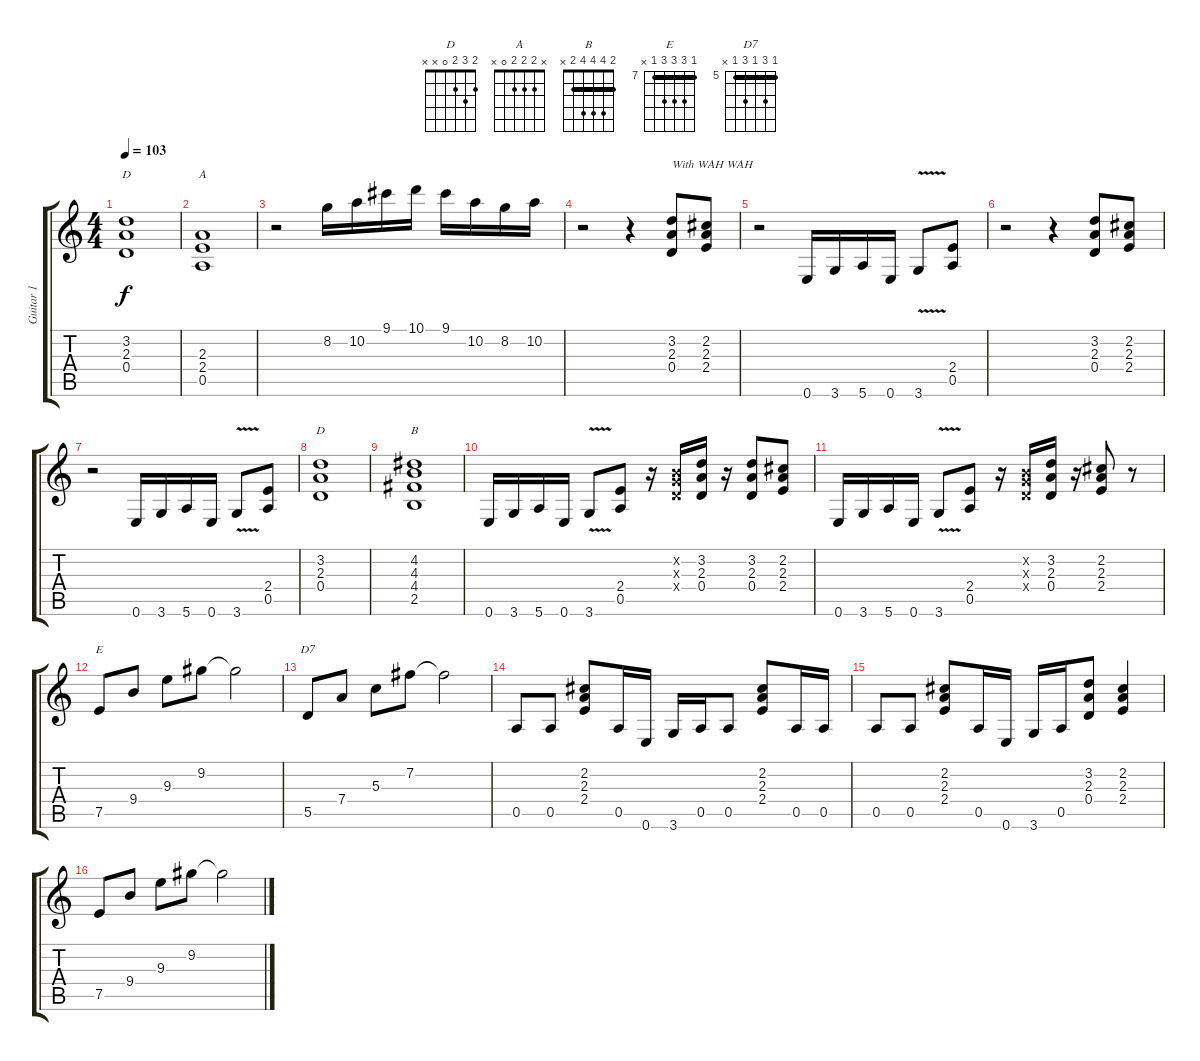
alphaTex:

\track ("Guitar 1" "Guitar 1") {instrument overdrivenguitar}
\staff {score tabs}
\tuning (E4 B3 G3 D3 A2 E2) {hide}
\chord ("D" x 3 2 0 x x)
\chord ("A" x 2 2 2 0 x)
\chord ("D" 2 3 2 0 x x)
\chord ("B" 2 4 4 4 2 x) {barre 2}
\chord ("E" 7 9 9 9 7 x) {firstfret 7 barre 7}
\chord ("D7" 5 7 5 7 5 x) {firstfret 5 barre 5}
\ts (4 4)
\tempo 103
\clef g2
\ks c
(3.2 2.3 0.4).1{ch "D" dy f} |
(2.3 2.4 0.5).1{ch "A"} |
r.2 8.2.16 10.2.16 9.1.16 10.1.16 9.1.16 10.2.16 8.2.16 10.2.16 |
r.2 r.4 (3.2 2.3 0.4).8{txt "With WAH WAH" instrument electricguitarjazz} (2.2 2.3 2.4).8 |
r.2 0.6.16 3.6.16 5.6.16 0.6.16 3.6{v}.8 (2.4 0.5).8 |
r.2 r.4 (3.2 2.3 0.4).8 (2.2 2.3 2.4).8 |
r.2 0.6.16 3.6.16 5.6.16 0.6.16 3.6{v}.8 (2.4 0.5).8 |
(3.2 2.3 0.4).1{ch "D" instrument overdrivenguitar} |
(4.2 4.3 4.4 2.5).1{ch "B"} |
0.6.16 3.6.16 5.6.16 0.6.16 3.6{v}.8 (2.4 0.5).8 r.16 (0.2{x} 0.3{x} 0.4{x}).16 (3.2 2.3 0.4).16 r.16 (3.2 2.3 0.4).8 (2.2 2.3 2.4).8 |
0.6.16 3.6.16 5.6.16 0.6.16 3.6{v}.8 (2.4 0.5).8 r.16 (0.2{x} 0.3{x} 0.4{x}).16 (3.2 2.3 0.4).16 r.16 (2.2 2.3 2.4).8 r.8 |
7.5.8{ch "E"} 9.4.8 9.3.8 9.2.8 9.2{t}.2 |
5.5.8{ch "D7"} 7.4.8 5.3.8 7.2.8 7.2{t}.2 |
0.5.8 0.5.8 (2.2 2.3 2.4).8 0.5.16 0.6.16 3.6.16 0.5.16 0.5.8 (2.2 2.3 2.4).8 0.5.16 0.5.16 |
0.5.8 0.5.8 (2.2 2.3 2.4).8 0.5.16 0.6.16 3.6.16 0.5.16 (3.2 2.3 0.4).8 (2.2 2.3 2.4).4 |
7.5.8 9.4.8 9.3.8 9.2.8 9.2{t}.2
